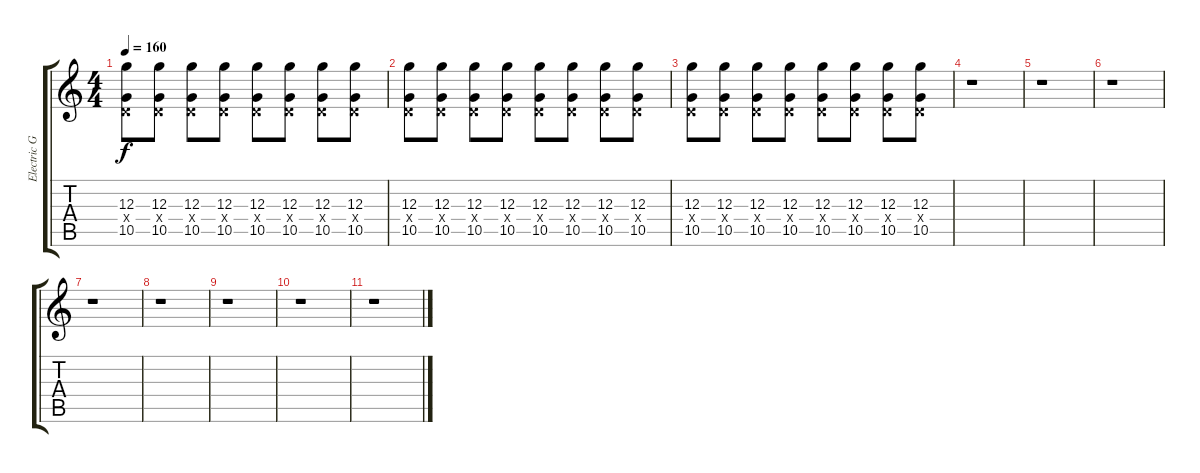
\track ("Electric Guitar" "Electric G") {instrument distortionguitar}
\staff {score tabs}
\tuning (E4 B3 G3 D3 A2 E2) {hide}
\ts (4 4)
\tempo 160
\clef g2
\ks c
(12.3 0.4{x} 10.5).8{dy f} (12.3 0.4{x} 10.5).8 (12.3 0.4{x} 10.5).8 (12.3 0.4{x} 10.5).8 (12.3 0.4{x} 10.5).8 (12.3 0.4{x} 10.5).8 (12.3 0.4{x} 10.5).8 (12.3 0.4{x} 10.5).8 |
(12.3 0.4{x} 10.5).8 (12.3 0.4{x} 10.5).8 (12.3 0.4{x} 10.5).8 (12.3 0.4{x} 10.5).8 (12.3 0.4{x} 10.5).8 (12.3 0.4{x} 10.5).8 (12.3 0.4{x} 10.5).8 (12.3 0.4{x} 10.5).8 |
(12.3 0.4{x} 10.5).8 (12.3 0.4{x} 10.5).8 (12.3 0.4{x} 10.5).8 (12.3 0.4{x} 10.5).8 (12.3 0.4{x} 10.5).8 (12.3 0.4{x} 10.5).8 (12.3 0.4{x} 10.5).8 (12.3 0.4{x} 10.5).8 |
r.1 |
r.1 |
r.1 |
r.1 |
r.1 |
r.1 |
r.1 |
r.1
